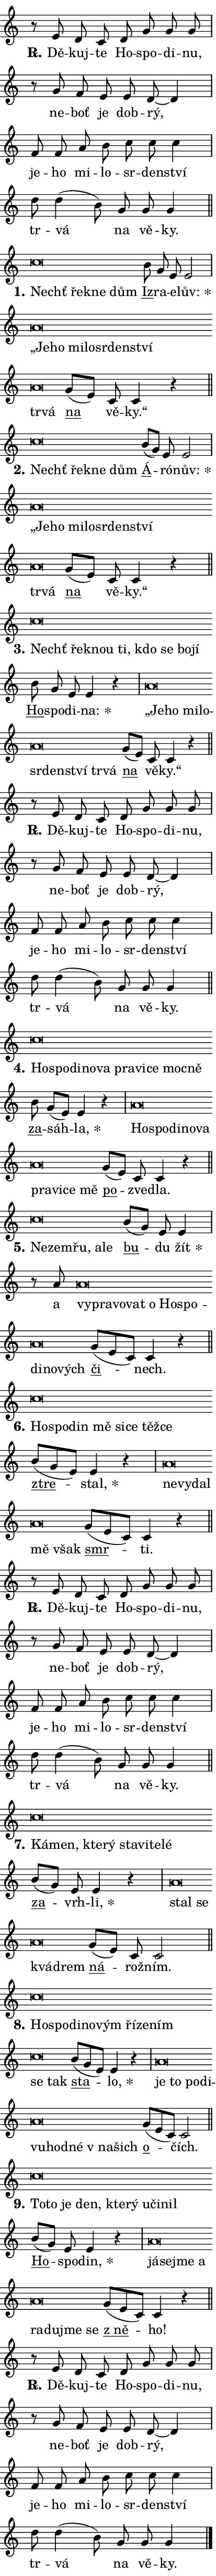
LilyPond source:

\version "2.24.0"
\header { tagline = "" }
\paper {
  indent = 0\cm
  top-margin = 0\cm
  right-margin = 0.13\cm % to fit lyric hyphens
  bottom-margin = 0\cm
  left-margin = 0\cm
  paper-width = 7\cm
  page-breaking = #ly:one-page-breaking
  system-system-spacing.basic-distance = #11
  score-system-spacing.basic-distance = #11
  ragged-last = ##f
}


%% Author: Thomas Morley
%% https://lists.gnu.org/archive/html/lilypond-user/2020-05/msg00002.html
#(define (line-position grob)
"Returns position of @var[grob} in current system:
   @code{'start}, if at first time-step
   @code{'end}, if at last time-step
   @code{'middle} otherwise
"
  (let* ((col (ly:item-get-column grob))
         (ln (ly:grob-object col 'left-neighbor))
         (rn (ly:grob-object col 'right-neighbor))
         (col-to-check-left (if (ly:grob? ln) ln col))
         (col-to-check-right (if (ly:grob? rn) rn col))
         (break-dir-left
           (and
             (ly:grob-property col-to-check-left 'non-musical #f)
             (ly:item-break-dir col-to-check-left)))
         (break-dir-right
           (and
             (ly:grob-property col-to-check-right 'non-musical #f)
             (ly:item-break-dir col-to-check-right))))
        (cond ((eqv? 1 break-dir-left) 'start)
              ((eqv? -1 break-dir-right) 'end)
              (else 'middle))))

#(define (tranparent-at-line-position vctor)
  (lambda (grob)
  "Relying on @code{line-position} select the relevant enry from @var{vctor}.
Used to determine transparency,"
    (case (line-position grob)
      ((end) (not (vector-ref vctor 0)))
      ((middle) (not (vector-ref vctor 1)))
      ((start) (not (vector-ref vctor 2))))))

noteHeadBreakVisibility =
#(define-music-function (break-visibility)(vector?)
"Makes @code{NoteHead}s transparent relying on @var{break-visibility}"
#{
  \override NoteHead.transparent =
    #(tranparent-at-line-position break-visibility)
#})

#(define delete-ledgers-for-transparent-note-heads
  (lambda (grob)
    "Reads whether a @code{NoteHead} is transparent.
If so this @code{NoteHead} is removed from @code{'note-heads} from
@var{grob}, which is supposed to be @code{LedgerLineSpanner}.
As a result ledgers are not printed for this @code{NoteHead}"
    (let* ((nhds-array (ly:grob-object grob 'note-heads))
           (nhds-list
             (if (ly:grob-array? nhds-array)
                 (ly:grob-array->list nhds-array)
                 '()))
           ;; Relies on the transparent-property being done before
           ;; Staff.LedgerLineSpanner.after-line-breaking is executed.
           ;; This is fragile ...
           (to-keep
             (remove
               (lambda (nhd)
                 (ly:grob-property nhd 'transparent #f))
               nhds-list)))
      ;; TODO find a better method to iterate over grob-arrays, similiar
      ;; to filter/remove etc for lists
      ;; For now rebuilt from scratch
      (set! (ly:grob-object grob 'note-heads)  '())
      (for-each
        (lambda (nhd)
          (ly:pointer-group-interface::add-grob grob 'note-heads nhd))
        to-keep))))

squashNotes = {
  \override NoteHead.X-extent = #'(-0.2 . 0.2)
  \override NoteHead.Y-extent = #'(-0.75 . 0)
  \override NoteHead.stencil =
    #(lambda (grob)
       (let ((pos (ly:grob-property grob 'staff-position)))
         (begin
           (if (< pos -7) (display "ERROR: Lower brevis then expected\n") (display ""))
           (if (<= pos -6) ly:text-interface::print ly:note-head::print))))
}
unSquashNotes = {
  \revert NoteHead.X-extent
  \revert NoteHead.Y-extent
  \revert NoteHead.stencil
}

hideNotes = \noteHeadBreakVisibility #begin-of-line-visible
unHideNotes = \noteHeadBreakVisibility #all-visible

% work-around for resetting accidentals
% https://lilypond.org/doc/v2.23/Documentation/notation/displaying-rhythms#unmetered-music
cadenzaMeasure = {
  \cadenzaOff
  \partial 1024 s1024
  \cadenzaOn
}

#(define-markup-command (accent layout props text) (markup?)
  "Underline accented syllable"
  (interpret-markup layout props
    #{\markup \override #'(offset . 4.3) \underline { #text }#}))

responsum = \markup \concat {
  "R" \hspace #-1.05 \path #0.1 #'((moveto 0 0.07) (lineto 0.9 0.8)) \hspace #0.05 "."
}

spaceSize = #0.6828661417322834 % exact space size for TeX Gyre Schola

\layout {
  \context {
    \Staff
    \remove "Time_signature_engraver"
    \override LedgerLineSpanner.after-line-breaking = #delete-ledgers-for-transparent-note-heads
  }
  \context {
    \Lyrics {
      \override LyricSpace.minimum-distance = \spaceSize
      \override LyricText.font-name = #"TeX Gyre Schola"
      \override LyricText.font-size = 1
      \override StanzaNumber.font-name = #"TeX Gyre Schola Bold"
      \override StanzaNumber.font-size = 1
    }
  }
  \context {
    \Score 
    \override NoteHead.text =
      #(lambda (grob) 
        (let ((pos (ly:grob-property grob 'staff-position)))
          #{\markup {
            \combine
              \halign #-0.55 \raise #(if (= pos -6) 0 0.5) \override #'(thickness . 2) \draw-line #'(3.2 . 0)
              \musicglyph "noteheads.sM1"
          }#}))
  }
}

% magnetic-lyrics.ily
%
%   written by
%     Jean Abou Samra <jean@abou-samra.fr>
%     Werner Lemberg <wl@gnu.org>
%
%   adapted by
%     Jiri Hon <jiri.hon@gmail.com>
%
% Version 2022-Apr-15

% https://www.mail-archive.com/lilypond-user@gnu.org/msg149350.html

#(define (Left_hyphen_pointer_engraver context)
   "Collect syllable-hyphen-syllable occurrences in lyrics and store
them in properties.  This engraver only looks to the left.  For
example, if the lyrics input is @code{foo -- bar}, it does the
following.

@itemize @bullet
@item
Set the @code{text} property of the @code{LyricHyphen} grob between
@q{foo} and @q{bar} to @code{foo}.

@item
Set the @code{left-hyphen} property of the @code{LyricText} grob with
text @q{foo} to the @code{LyricHyphen} grob between @q{foo} and
@q{bar}.
@end itemize

Use this auxiliary engraver in combination with the
@code{lyric-@/text::@/apply-@/magnetic-@/offset!} hook."
   (let ((hyphen #f)
         (text #f))
     (make-engraver
      (acknowledgers
       ((lyric-syllable-interface engraver grob source-engraver)
        (set! text grob)))
      (end-acknowledgers
       ((lyric-hyphen-interface engraver grob source-engraver)
        ;(when (not (grob::has-interface grob 'lyric-space-interface))
          (set! hyphen grob)));)
      ((stop-translation-timestep engraver)
       (when (and text hyphen)
         (ly:grob-set-object! text 'left-hyphen hyphen))
       (set! text #f)
       (set! hyphen #f)))))

#(define (lyric-text::apply-magnetic-offset! grob)
   "If the space between two syllables is less than the value in
property @code{LyricText@/.details@/.squash-threshold}, move the right
syllable to the left so that it gets concatenated with the left
syllable.

Use this function as a hook for
@code{LyricText@/.after-@/line-@/breaking} if the
@code{Left_@/hyphen_@/pointer_@/engraver} is active."
   (let ((hyphen (ly:grob-object grob 'left-hyphen #f)))
     (when hyphen
       (let ((left-text (ly:spanner-bound hyphen LEFT)))
         (when (grob::has-interface left-text 'lyric-syllable-interface)
           (let* ((common (ly:grob-common-refpoint grob left-text X))
                  (this-x-ext (ly:grob-extent grob common X))
                  (left-x-ext
                   (begin
                     ;; Trigger magnetism for left-text.
                     (ly:grob-property left-text 'after-line-breaking)
                     (ly:grob-extent left-text common X)))
                  ;; `delta` is the gap width between two syllables.
                  (delta (- (interval-start this-x-ext)
                            (interval-end left-x-ext)))
                  (details (ly:grob-property grob 'details))
                  (threshold (assoc-get 'squash-threshold details 0.2)))
             (when (< delta threshold)
               (let* (;; We have to manipulate the input text so that
                      ;; ligatures crossing syllable boundaries are not
                      ;; disabled.  For languages based on the Latin
                      ;; script this is essentially a beautification.
                      ;; However, for non-Western scripts it can be a
                      ;; necessity.
                      (lt (ly:grob-property left-text 'text))
                      (rt (ly:grob-property grob 'text))
                      (is-space (grob::has-interface hyphen 'lyric-space-interface))
                      (space (if is-space " " ""))
                      (extra-delta (if is-space spaceSize 0))
                      ;; Append new syllable.
                      (ltrt-space (if (and (string? lt) (string? rt))
                                (string-append lt space rt)
                                (make-concat-markup (list lt space rt))))
                      ;; Right-align `ltrt` to the right side.
                      (ltrt-space-markup (grob-interpret-markup
                               grob
                               (make-translate-markup
                                (cons (interval-length this-x-ext) 0)
                                (make-right-align-markup ltrt-space)))))
                 (begin
                   ;; Don't print `left-text`.
                   (ly:grob-set-property! left-text 'stencil #f)
                   ;; Set text and stencil (which holds all collected
                   ;; syllables so far) and shift it to the left.
                   (ly:grob-set-property! grob 'text ltrt-space)
                   (ly:grob-set-property! grob 'stencil ltrt-space-markup)
                   (ly:grob-translate-axis! grob (- (- delta extra-delta)) X))))))))))


#(define (lyric-hyphen::displace-bounds-first grob)
   ;; Make very sure this callback isn't triggered too early.
   (let ((left (ly:spanner-bound grob LEFT))
         (right (ly:spanner-bound grob RIGHT)))
     (ly:grob-property left 'after-line-breaking)
     (ly:grob-property right 'after-line-breaking)
     (ly:lyric-hyphen::print grob)))

squashThreshold = #0.4

\layout {
  \context {
    \Lyrics
    \consists #Left_hyphen_pointer_engraver
    \override LyricText.after-line-breaking =
      #lyric-text::apply-magnetic-offset!
    \override LyricHyphen.stencil = #lyric-hyphen::displace-bounds-first
    \override LyricText.details.squash-threshold = \squashThreshold
    \override LyricHyphen.minimum-distance = 0
    \override LyricHyphen.minimum-length = \squashThreshold
  }
}

squashText = \override LyricText.details.squash-threshold = 9999
unSquashText = \override LyricText.details.squash-threshold = \squashThreshold

leftText = \override LyricText.self-alignment-X = #LEFT
unLeftText = \revert LyricText.self-alignment-X

starOffset = #(lambda (grob) 
                (let ((x_offset (ly:self-alignment-interface::aligned-on-x-parent grob)))
                  (if (= x_offset 0) 0 (+ x_offset 1.2))))

star = #(define-music-function (syllable)(string?)
"Append star separator at the end of a syllable"
#{
  \once \override LyricText.X-offset = #starOffset
  \lyricmode { \markup {
    #syllable
    \override #'((font-name . "TeX Gyre Schola Bold")) \hspace #0.2 \lower #0.65 \larger "*"
  } }
#})

starAccent = #(define-music-function (syllable)(string?)
"Append star separator at the end of a syllable and make accent"
#{
  \once \override LyricText.X-offset = #starOffset
  \lyricmode { \markup {
    \accent #syllable
    \override #'((font-name . "TeX Gyre Schola Bold")) \hspace #0.2 \lower #0.65 \larger "*"
  } }
#})

breath = #(define-music-function (syllable)(string?)
"Append breathing indicator at the end of a syllable"
#{
  \lyricmode { \markup { #syllable "+" } }
#})

optionalBreath = #(define-music-function (syllable)(string?)
"Append optional breathing indicator at the end of a syllable"
#{
  \lyricmode { \markup { #syllable "(+)" } }
#})


\score {
    <<
        \new Voice = "melody" { \cadenzaOn \key c \major \relative { r8 e' d c d g g g \cadenzaMeasure \bar "|" r g f e e d~ d4 \cadenzaMeasure \bar "|" f8 f a b c c c4 \cadenzaMeasure \bar "|" d8 d4( b8)] g g g4 \cadenzaMeasure \bar "||" \break } }
        \new Lyrics \lyricsto "melody" { \lyricmode { \set stanza = \responsum
Dě -- kuj -- te Ho -- spo -- di -- nu, ne -- boť je dob -- rý, je -- ho mi -- lo -- sr -- den -- ství tr -- vá na vě -- ky. } }
    >>
    \layout {}
}

\score {
    <<
        \new Voice = "melody" { \cadenzaOn \key c \major \relative { \squashNotes c''\breve*1/16 \hideNotes \breve*1/16 \bar "" \breve*1/16 \breve*1/16 \bar "" \unHideNotes \unSquashNotes \bar "" b8 g e e2 \cadenzaMeasure \bar "|" \squashNotes a\breve*1/16 \hideNotes \breve*1/16 \bar "" \breve*1/16 \bar "" \breve*1/16 \bar "" \breve*1/16 \bar "" \breve*1/16 \bar "" \breve*1/16 \bar "" \breve*1/16 \breve*1/16 \bar "" \unHideNotes \unSquashNotes \bar "" g8[( e)] c c4 r \cadenzaMeasure \bar "||" \break } }
        \new Lyrics \lyricsto "melody" { \lyricmode { \set stanza = "1."
\leftText Nechť \squashText řek -- ne dům \unLeftText \unSquashText \markup \accent Iz -- ra -- e -- \star lův: \leftText „Je -- \squashText ho mi -- lo -- sr -- den -- ství tr -- vá \unLeftText \unSquashText \markup \accent na vě -- ky.“ } }
    >>
    \layout {}
}

\score {
    <<
        \new Voice = "melody" { \cadenzaOn \key c \major \relative { \squashNotes c''\breve*1/16 \hideNotes \breve*1/16 \bar "" \breve*1/16 \breve*1/16 \bar "" \unHideNotes \unSquashNotes \bar "" b8[( g)] e e2 \cadenzaMeasure \bar "|" \squashNotes a\breve*1/16 \hideNotes \breve*1/16 \bar "" \breve*1/16 \bar "" \breve*1/16 \bar "" \breve*1/16 \bar "" \breve*1/16 \bar "" \breve*1/16 \bar "" \breve*1/16 \breve*1/16 \bar "" \unHideNotes \unSquashNotes \bar "" g8[( e)] c c4 r \cadenzaMeasure \bar "||" \break } }
        \new Lyrics \lyricsto "melody" { \lyricmode { \set stanza = "2."
\leftText Nechť \squashText řek -- ne dům \unLeftText \unSquashText \markup \accent Á -- ró -- \star nův: \leftText „Je -- \squashText ho mi -- lo -- sr -- den -- ství tr -- vá \unLeftText \unSquashText \markup \accent na vě -- ky.“ } }
    >>
    \layout {}
}

\score {
    <<
        \new Voice = "melody" { \cadenzaOn \key c \major \relative { \squashNotes c''\breve*1/16 \hideNotes \breve*1/16 \bar "" \breve*1/16 \bar "" \breve*1/16 \bar "" \breve*1/16 \bar "" \breve*1/16 \bar "" \breve*1/16 \breve*1/16 \bar "" \unHideNotes \unSquashNotes \bar "" b8 g e e4 r \cadenzaMeasure \bar "|" \squashNotes a\breve*1/16 \hideNotes \breve*1/16 \bar "" \breve*1/16 \bar "" \breve*1/16 \bar "" \breve*1/16 \bar "" \breve*1/16 \bar "" \breve*1/16 \bar "" \breve*1/16 \breve*1/16 \bar "" \unHideNotes \unSquashNotes \bar "" g8[( e)] c c4 r \cadenzaMeasure \bar "||" \break } }
        \new Lyrics \lyricsto "melody" { \lyricmode { \set stanza = "3."
\leftText Nechť \squashText řek -- nou ti, kdo se bo -- jí \unLeftText \unSquashText \markup \accent Ho -- spo -- di -- \star na: \leftText „Je -- \squashText ho mi -- lo -- sr -- den -- ství tr -- vá \unLeftText \unSquashText \markup \accent na vě -- ky.“ } }
    >>
    \layout {}
}

\score {
    <<
        \new Voice = "melody" { \cadenzaOn \key c \major \relative { r8 e' d c d g g g \cadenzaMeasure \bar "|" r g f e e d~ d4 \cadenzaMeasure \bar "|" f8 f a b c c c4 \cadenzaMeasure \bar "|" d8 d4( b8)] g g g4 \cadenzaMeasure \bar "||" \break } }
        \new Lyrics \lyricsto "melody" { \lyricmode { \set stanza = \responsum
Dě -- kuj -- te Ho -- spo -- di -- nu, ne -- boť je dob -- rý, je -- ho mi -- lo -- sr -- den -- ství tr -- vá na vě -- ky. } }
    >>
    \layout {}
}

\score {
    <<
        \new Voice = "melody" { \cadenzaOn \key c \major \relative { \squashNotes c''\breve*1/16 \hideNotes \breve*1/16 \bar "" \breve*1/16 \bar "" \breve*1/16 \bar "" \breve*1/16 \bar "" \breve*1/16 \bar "" \breve*1/16 \bar "" \breve*1/16 \bar "" \breve*1/16 \breve*1/16 \bar "" \unHideNotes \unSquashNotes \bar "" b8 g[( e)] e4 r \cadenzaMeasure \bar "|" \squashNotes a\breve*1/16 \hideNotes \breve*1/16 \bar "" \breve*1/16 \bar "" \breve*1/16 \bar "" \breve*1/16 \bar "" \breve*1/16 \bar "" \breve*1/16 \bar "" \breve*1/16 \breve*1/16 \bar "" \unHideNotes \unSquashNotes \bar "" g8[( e)] c c4 r \cadenzaMeasure \bar "||" \break } }
        \new Lyrics \lyricsto "melody" { \lyricmode { \set stanza = "4."
\leftText Ho -- \squashText spo -- di -- no -- va pra -- vi -- ce moc -- ně \unLeftText \unSquashText \markup \accent za -- sáh -- \star la, \leftText Ho -- \squashText spo -- di -- no -- va pra -- vi -- ce mě \unLeftText \unSquashText \markup \accent po -- zve -- dla. } }
    >>
    \layout {}
}

\score {
    <<
        \new Voice = "melody" { \cadenzaOn \key c \major \relative { \squashNotes c''\breve*1/16 \hideNotes \breve*1/16 \bar "" \breve*1/16 \bar "" \breve*1/16 \breve*1/16 \bar "" \unHideNotes \unSquashNotes \bar "" b8[( g)] e e4 \cadenzaMeasure \bar "|" r8 a8 \squashNotes a\breve*1/16 \hideNotes \breve*1/16 \bar "" \breve*1/16 \bar "" \breve*1/16 \bar "" \breve*1/16 \bar "" \breve*1/16 \bar "" \breve*1/16 \bar "" \breve*1/16 \bar "" \breve*1/16 \breve*1/16 \bar "" \unHideNotes \unSquashNotes \bar "" g8[( e c)] c4 r \cadenzaMeasure \bar "||" \break } }
        \new Lyrics \lyricsto "melody" { \lyricmode { \set stanza = "5."
\leftText Ne -- \squashText ze -- mřu, a -- le \unLeftText \unSquashText \markup \accent bu -- du \star žít a \leftText vy -- \squashText pra -- vo -- vat o Ho -- spo -- di -- no -- vých \unLeftText \unSquashText \markup \accent či -- nech. } }
    >>
    \layout {}
}

\score {
    <<
        \new Voice = "melody" { \cadenzaOn \key c \major \relative { \squashNotes c''\breve*1/16 \hideNotes \breve*1/16 \bar "" \breve*1/16 \bar "" \breve*1/16 \bar "" \breve*1/16 \bar "" \breve*1/16 \bar "" \breve*1/16 \breve*1/16 \bar "" \unHideNotes \unSquashNotes \bar "" b8[( g e)] e4 r \cadenzaMeasure \bar "|" \squashNotes a\breve*1/16 \hideNotes \breve*1/16 \bar "" \breve*1/16 \bar "" \breve*1/16 \breve*1/16 \bar "" \unHideNotes \unSquashNotes \bar "" g8[( e c)] c4 r \cadenzaMeasure \bar "||" \break } }
        \new Lyrics \lyricsto "melody" { \lyricmode { \set stanza = "6."
\leftText Ho -- \squashText spo -- din mě si -- ce těž -- ce \unLeftText \unSquashText \markup \accent ztre -- \star stal, \leftText ne -- \squashText vy -- dal mě však \unLeftText \unSquashText \markup \accent smr -- ti. } }
    >>
    \layout {}
}

\score {
    <<
        \new Voice = "melody" { \cadenzaOn \key c \major \relative { r8 e' d c d g g g \cadenzaMeasure \bar "|" r g f e e d~ d4 \cadenzaMeasure \bar "|" f8 f a b c c c4 \cadenzaMeasure \bar "|" d8 d4( b8)] g g g4 \cadenzaMeasure \bar "||" \break } }
        \new Lyrics \lyricsto "melody" { \lyricmode { \set stanza = \responsum
Dě -- kuj -- te Ho -- spo -- di -- nu, ne -- boť je dob -- rý, je -- ho mi -- lo -- sr -- den -- ství tr -- vá na vě -- ky. } }
    >>
    \layout {}
}

\score {
    <<
        \new Voice = "melody" { \cadenzaOn \key c \major \relative { \squashNotes c''\breve*1/16 \hideNotes \breve*1/16 \bar "" \breve*1/16 \bar "" \breve*1/16 \bar "" \breve*1/16 \bar "" \breve*1/16 \bar "" \breve*1/16 \breve*1/16 \bar "" \unHideNotes \unSquashNotes \bar "" b8[( g)] e e4 r \cadenzaMeasure \bar "|" \squashNotes a\breve*1/16 \hideNotes \breve*1/16 \bar "" \breve*1/16 \breve*1/16 \bar "" \unHideNotes \unSquashNotes \bar "" g8[( e)] c c2 \cadenzaMeasure \bar "||" \break } }
        \new Lyrics \lyricsto "melody" { \lyricmode { \set stanza = "7."
\leftText Ká -- \squashText men, kte -- rý sta -- vi -- te -- lé \unLeftText \unSquashText \markup \accent za -- vrh -- \star li, \leftText stal \squashText se kvá -- drem \unLeftText \unSquashText \markup \accent ná -- rož -- ním. } }
    >>
    \layout {}
}

\score {
    <<
        \new Voice = "melody" { \cadenzaOn \key c \major \relative { \squashNotes c''\breve*1/16 \hideNotes \breve*1/16 \bar "" \breve*1/16 \bar "" \breve*1/16 \bar "" \breve*1/16 \bar "" \breve*1/16 \bar "" \breve*1/16 \bar "" \breve*1/16 \bar "" \breve*1/16 \breve*1/16 \bar "" \unHideNotes \unSquashNotes \bar "" b8[( g e)] e4 r \cadenzaMeasure \bar "|" \squashNotes a\breve*1/16 \hideNotes \breve*1/16 \bar "" \breve*1/16 \bar "" \breve*1/16 \bar "" \breve*1/16 \bar "" \breve*1/16 \bar "" \breve*1/16 \bar "" \breve*1/16 \breve*1/16 \bar "" \unHideNotes \unSquashNotes \bar "" g8[( e c)] c2 \cadenzaMeasure \bar "||" \break } }
        \new Lyrics \lyricsto "melody" { \lyricmode { \set stanza = "8."
\leftText Ho -- \squashText spo -- di -- no -- vým ří -- ze -- ním se tak \unLeftText \unSquashText \markup \accent sta -- \star lo, \leftText je \squashText to po -- di -- vu -- hod -- né "v na" -- šich \unLeftText \unSquashText \markup \accent o -- čích. } }
    >>
    \layout {}
}

\score {
    <<
        \new Voice = "melody" { \cadenzaOn \key c \major \relative { \squashNotes c''\breve*1/16 \hideNotes \breve*1/16 \bar "" \breve*1/16 \bar "" \breve*1/16 \bar "" \breve*1/16 \bar "" \breve*1/16 \bar "" \breve*1/16 \bar "" \breve*1/16 \breve*1/16 \bar "" \unHideNotes \unSquashNotes \bar "" b8[( g)] e e4 r \cadenzaMeasure \bar "|" \squashNotes a\breve*1/16 \hideNotes \breve*1/16 \bar "" \breve*1/16 \bar "" \breve*1/16 \bar "" \breve*1/16 \bar "" \breve*1/16 \bar "" \breve*1/16 \breve*1/16 \bar "" \unHideNotes \unSquashNotes \bar "" g8[( e c)] c4 r \cadenzaMeasure \bar "||" \break } }
        \new Lyrics \lyricsto "melody" { \lyricmode { \set stanza = "9."
\leftText To -- \squashText to je den, kte -- rý u -- či -- nil \unLeftText \unSquashText \markup \accent Ho -- spo -- \star din, \leftText já -- \squashText sej -- me a ra -- du -- jme se \unLeftText \unSquashText \markup \accent "z ně" -- ho! } }
    >>
    \layout {}
}

\score {
    <<
        \new Voice = "melody" { \cadenzaOn \key c \major \relative { r8 e' d c d g g g \cadenzaMeasure \bar "|" r g f e e d~ d4 \cadenzaMeasure \bar "|" f8 f a b c c c4 \cadenzaMeasure \bar "|" d8 d4( b8)] g g g4 \cadenzaMeasure \bar "||" \break } \bar "|." }
        \new Lyrics \lyricsto "melody" { \lyricmode { \set stanza = \responsum
Dě -- kuj -- te Ho -- spo -- di -- nu, ne -- boť je dob -- rý, je -- ho mi -- lo -- sr -- den -- ství tr -- vá na vě -- ky. } }
    >>
    \layout {}
}
